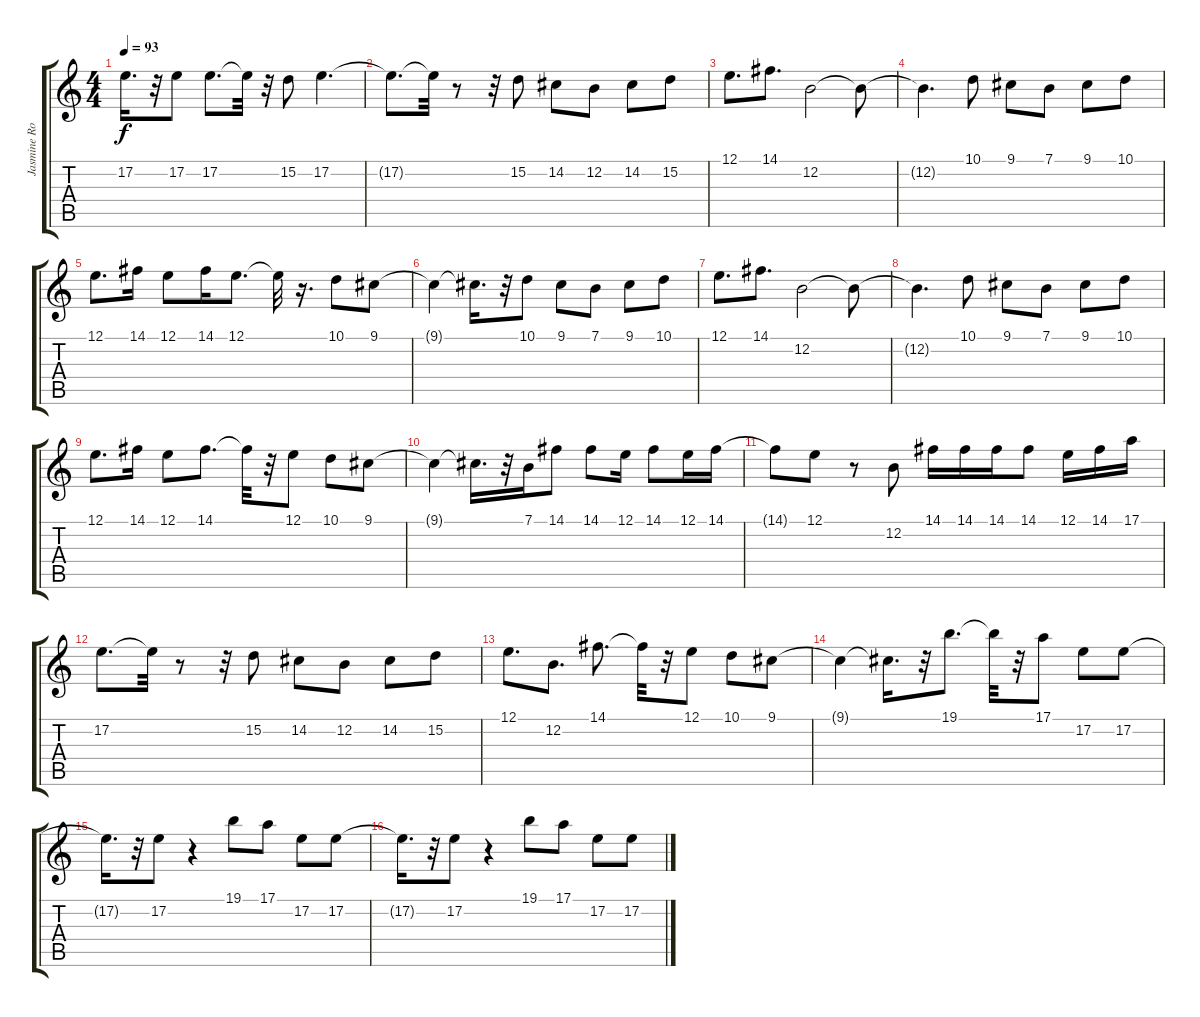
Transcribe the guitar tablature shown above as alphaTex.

\track ("Jasmine Rodgers" "Jasmine Ro") {instrument electricpiano1}
\staff {score tabs}
\tuning (E4 B3 G3 D3 A2 E2) {hide}
\ts (4 4)
\tempo 93
\clef g2
\ks c
17.2{t}.16{d dy f} r.32 17.2.8 17.2.8{d} 17.2{t}.32 r.32 15.2.8 17.2.4{d} |
17.2{t}.8{d} 17.2{t}.32 r.8 r.32 15.2.8 14.2.8 12.2.8 14.2.8 15.2.8 |
12.1.8{d} 14.1.8{d} 12.2.2 12.2{t}.8 |
12.2{t}.4{d} 10.1.8 9.1.8 7.1.8 9.1.8 10.1.8 |
12.1.8{d} 14.1.16 12.1.8 14.1.16 12.1.8{d} 12.1{t}.32 r.16{d} 10.1.8 9.1.8 |
9.1{t}.4 9.1{t}.16{d} r.32 10.1.8 9.1.8 7.1.8 9.1.8 10.1.8 |
12.1.8{d} 14.1.8{d} 12.2.2 12.2{t}.8 |
12.2{t}.4{d} 10.1.8 9.1.8 7.1.8 9.1.8 10.1.8 |
12.1.8{d} 14.1.16 12.1.8 14.1.8{d} 14.1{t}.32 r.32 12.1.8 10.1.8 9.1.8 |
9.1{t}.4 9.1{t}.16{d} r.32 7.1.16 14.1.8 14.1.8 12.1.16 14.1.8 12.1.16 14.1.16 |
14.1{t}.8 12.1.8 r.8 12.2.8 14.1.16 14.1.16 14.1.16 14.1.8 12.1.16 14.1.16 17.1.16 |
17.2.8{d} 17.2{t}.32 r.8 r.32 15.2.8 14.2.8 12.2.8 14.2.8 15.2.8 |
12.1.8{d} 12.2.8{d} 14.1.8{d} 14.1{t}.32 r.32 12.1.8 10.1.8 9.1.8 |
9.1{t}.4 9.1{t}.16{d} r.32 19.1.8{d} 19.1{t}.32 r.32 17.1.8 17.2.8 17.2.8 |
17.2{t}.16{d} r.32 17.2.8 r.4 19.1.8 17.1.8 17.2.8 17.2.8 |
17.2{t}.16{d} r.32 17.2.8 r.4 19.1.8 17.1.8 17.2.8 17.2.8
